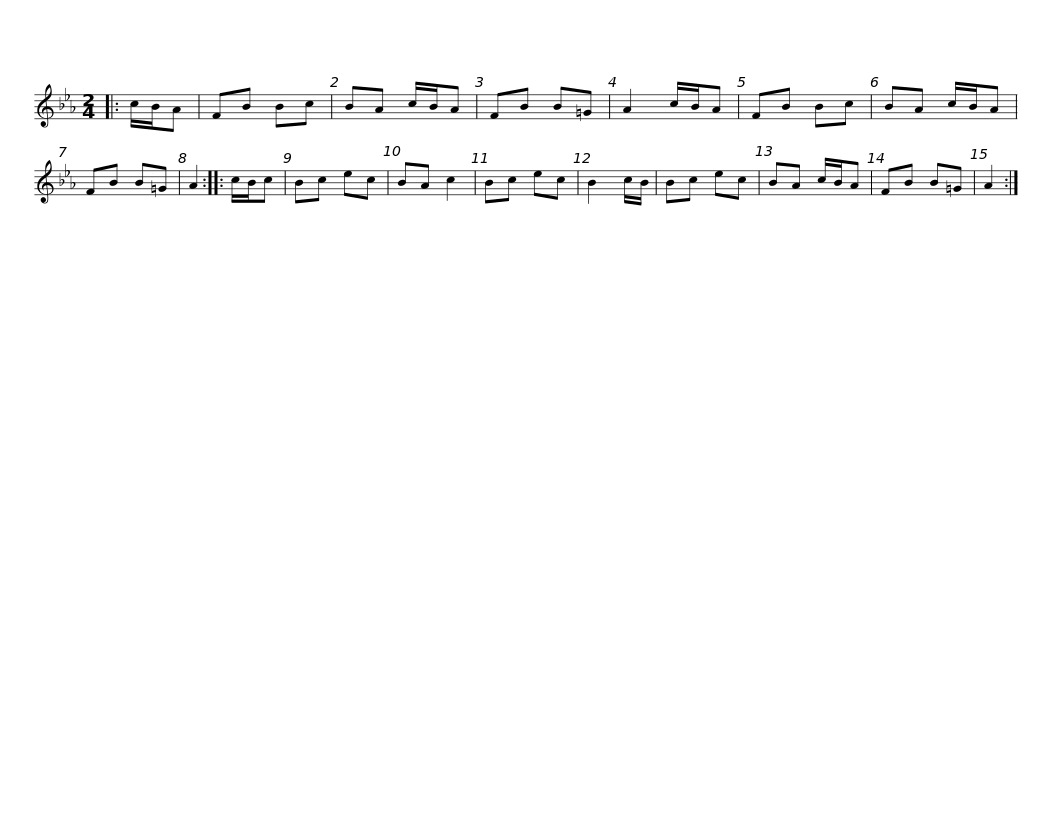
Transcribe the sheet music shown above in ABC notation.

X:1
L:1/8
M:2/4
I:linebreak $
K:Eb
V:1 treble
V:1
|: c/B/A | FB Bc | BA c/B/A | FB B=G | A2 c/B/A | %5
 FB Bc | BA c/B/A | FB B=G | A2 :: c/B/c |$ %10
 Bc ec | BA c2 | Bc ec | B2 c/B/ | Bc ec | %15
 BA c/B/A | FB B=G | A2 :| %18
